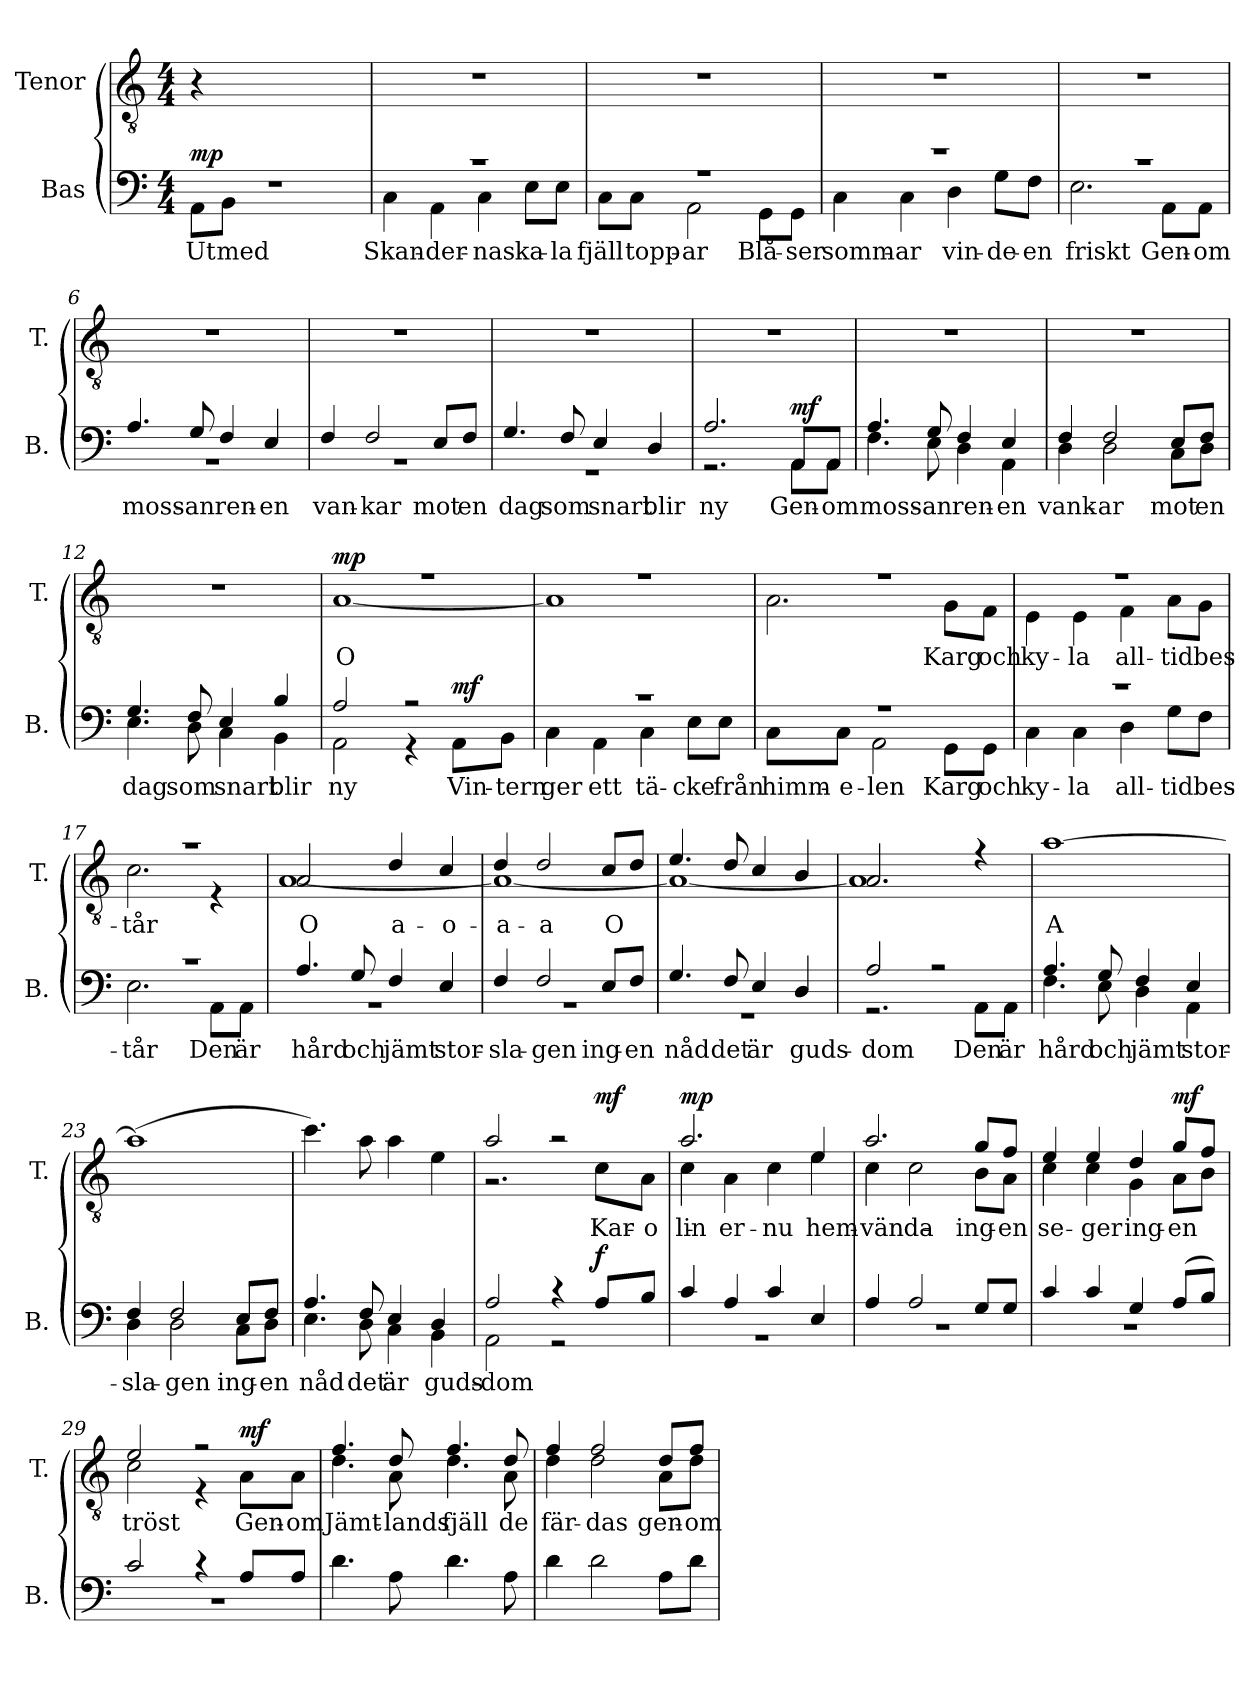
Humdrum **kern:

**kern	**text	**dynam	**kern	**text	**dynam
*part2	*part2	*part2	*part1	*part1	*part1
*staff2	*staff2	*staff2	*staff1	*staff1	*staff1
*I"Bas	*	*	*I"Tenor	*	*
*I'B.	*	*	*I'T.	*	*
*clefF4	*	*	*clefGv2	*	*
*k[]	*	*	*k[]	*	*
*M4/4	*	*	*M4/4	*	*
=1	=1	=1	=1	=1	=1
*^	*	*	*	*	*
!	!	!	!LO:DY:b	!	!	!
1r	8AA\L	Ut	mp	4r	.	.
.	8BB\J	med	.	.	.	.
.	2.ryy	.	.	2ryy	.	.
*	*	*	*	*MM107	*	*
.	.	.	.	4ryy	.	.
=2	=2	=2	=2	=2	=2	=2
1r	4C\	Skan-	.	1r	.	.
.	4AA\	-der-	.	.	.	.
.	4C\	-nas	.	.	.	.
.	8E\L	ka-	.	.	.	.
.	8E\J	-la	.	.	.	.
=3	=3	=3	=3	=3	=3	=3
1r	8C\L	fjäll	.	1r	.	.
.	8C\J	topp-	.	.	.	.
.	2AA\	-ar	.	.	.	.
.	8GG\L	Blå-	.	.	.	.
.	8GG\J	-ser	.	.	.	.
=4	=4	=4	=4	=4	=4	=4
1r	4C\	somm-	.	1r	.	.
.	4C\	-ar	.	.	.	.
.	4D\	vin-	.	.	.	.
.	8G\L	-de-	.	.	.	.
.	8F\J	-en	.	.	.	.
!!LO:LB:g=z
=5	=5	=5	=5	=5	=5	=5
!	!	!LO:LY:a	!	!	!	!
1r	2.E\	friskt	.	1r	.	.
!	!	!LO:LY:a	!	!	!	!
.	8AA\L	Gen-	.	.	.	.
!	!	!LO:LY:a	!	!	!	!
.	8AA\J	-om	.	.	.	.
=6	=6	=6	=6	=6	=6	=6
!	!	!LO:LY:a	!	!	!	!
4.A/	1r	moss-	.	1r	.	.
!	!	!LO:LY:a	!	!	!	!
8G/	.	-an	.	.	.	.
!	!	!LO:LY:a	!	!	!	!
4F/	.	ren-	.	.	.	.
!	!	!LO:LY:a	!	!	!	!
4E/	.	-en	.	.	.	.
=7	=7	=7	=7	=7	=7	=7
!	!	!LO:LY:a	!	!	!	!
4F/	1r	van-	.	1r	.	.
!	!	!LO:LY:a	!	!	!	!
2F/	.	-kar	.	.	.	.
!	!	!LO:LY:a	!	!	!	!
8E/L	.	mot	.	.	.	.
!	!	!LO:LY:a	!	!	!	!
8F/J	.	en	.	.	.	.
=8	=8	=8	=8	=8	=8	=8
!	!	!LO:LY:a	!	!	!	!
4.G/	1r	dag	.	1r	.	.
!	!	!LO:LY:a	!	!	!	!
8F/	.	som	.	.	.	.
!	!	!LO:LY:a	!	!	!	!
4E/	.	snart	.	.	.	.
!	!	!LO:LY:a	!	!	!	!
4D/	.	blir	.	.	.	.
=9	=9	=9	=9	=9	=9	=9
!	!	!LO:LY:a	!	!	!	!
2.A/	2.r	ny	.	1r	.	.
!	!	!LO:LY:a	!LO:DY:a	!	!	!
8AA/L	8AA\L	Gen-	mf	.	.	.
!	!	!LO:LY:a	!	!	!	!
8AA/J	8AA\J	-om	.	.	.	.
!!LO:LB:g=z
=10	=10	=10	=10	=10	=10	=10
!	!	!LO:LY:a	!	!	!	!
4.A/	4.F\	moss-	.	1r	.	.
!	!	!LO:LY:a	!	!	!	!
8G/	8E\	-an	.	.	.	.
!	!	!LO:LY:a	!	!	!	!
4F/	4D\	ren-	.	.	.	.
!	!	!LO:LY:a	!	!	!	!
4E/	4AA\	-en	.	.	.	.
=11	=11	=11	=11	=11	=11	=11
!	!	!LO:LY:a	!	!	!	!
4F/	4D\	vank-	.	1r	.	.
!	!	!LO:LY:a	!	!	!	!
2F/	2D\	-ar	.	.	.	.
!	!	!LO:LY:a	!	!	!	!
8E/L	8C\L	mot	.	.	.	.
!	!	!LO:LY:a	!	!	!	!
8F/J	8D\J	en	.	.	.	.
=12	=12	=12	=12	=12	=12	=12
!	!	!LO:LY:a	!	!	!	!
4.G/	4.E\	dag	.	1r	.	.
!	!	!LO:LY:a	!	!	!	!
8F/	8D\	som	.	.	.	.
!	!	!LO:LY:a	!	!	!	!
4E/	4C\	snart	.	.	.	.
!	!	!LO:LY:a	!	!	!	!
4B/	4BB\	blir	.	.	.	.
=13	=13	=13	=13	=13	=13	=13
!	!	!LO:LY:a	!	!	!	!LO:DY:b
*	*	*	*	*^	*	*
2A/	2AA\	ny	.	1r	[1A	O	mp
2r	4r	.	.	.	.	.	.
!	!	!LO:LY:b	!LO:DY:a	!	!	!	!
.	8AA\L	Vin-	mf	.	.	.	.
!	!	!LO:LY:b	!	!	!	!	!
.	8BB\J	-tern	.	.	.	.	.
=14	=14	=14	=14	=14	=14	=14	=14
!	!	!LO:LY:b	!	!	!	!	!
1r	4C\	ger	.	1r	1A]	.	.
!	!	!LO:LY:b	!	!	!	!	!
.	4AA\	ett	.	.	.	.	.
!	!	!LO:LY:b	!	!	!	!	!
.	4C\	tä-	.	.	.	.	.
!	!	!LO:LY:b	!	!	!	!	!
.	8E\L	-cke	.	.	.	.	.
!	!	!LO:LY:b	!	!	!	!	!
.	8E\J	från	.	.	.	.	.
!!LO:LB:g=z	!!
=15	=15	=15	=15	=15	=15	=15	=15
!	!	!LO:LY:b	!	!	!	!	!
1r	8C\L	himm-	.	1r	2.A\	.	.
!	!	!LO:LY:b	!	!	!	!	!
.	8C\J	-e-	.	.	.	.	.
!	!	!LO:LY:b	!	!	!	!	!
.	2AA\	-len	.	.	.	.	.
!	!	!LO:LY:b	!	!	!	!LO:LY:b	!
.	8GG\L	Karg	.	.	8G\L	Karg	.
!	!	!LO:LY:b	!	!	!	!LO:LY:b	!
.	8GG\J	och	.	.	8F\J	och	.
=16	=16	=16	=16	=16	=16	=16	=16
!	!	!LO:LY:b	!	!	!	!LO:LY:b	!
1r	4C\	ky-	.	1r	4E\	ky-	.
!	!	!LO:LY:b	!	!	!	!LO:LY:b	!
.	4C\	-la	.	.	4E\	-la	.
!	!	!LO:LY:b	!	!	!	!LO:LY:b	!
.	4D\	all-	.	.	4F\	all-	.
!	!	!LO:LY:b	!	!	!	!LO:LY:b	!
.	8G\L	-tid	.	.	8A\L	-tid	.
!	!	!LO:LY:b	!	!	!	!LO:LY:b	!
.	8F\J	bes-	.	.	8G\J	bes-	.
=17	=17	=17	=17	=17	=17	=17	=17
!	!	!LO:LY:b	!	!	!	!LO:LY:b	!
1r	2.E\	-tår	.	1r	2.c\	-tår	.
!	!	!LO:LY:b	!	!	!	!	!
.	8AA\L	Den	.	.	4r	.	.
!	!	!LO:LY:b	!	!	!	!	!
.	8AA\J	är	.	.	.	.	.
=18	=18	=18	=18	=18	=18	=18	=18
!	!	!LO:LY:b	!	!	!	!LO:LY:a	!
!	!	!	!	!	!	!LO:LY:b	!
4.A/	1r	hård	.	2A/	[1A	O	.
!	!	!LO:LY:b	!	!	!	!	!
8G/	.	och	.	.	.	.	.
!	!	!LO:LY:b	!	!	!	!LO:LY:a	!
4F/	.	jämt	.	4d/	.	-a-	.
!	!	!LO:LY:b	!	!	!	!LO:LY:a	!
4E/	.	stor-	.	4c/	.	-o-	.
=19	=19	=19	=19	=19	=19	=19	=19
!	!	!LO:LY:b	!	!	!	!LO:LY:a	!
4F/	1r	-sla-	.	4d/	1A_	-a-	.
!	!	!LO:LY:b	!	!	!	!LO:LY:a	!
2F/	.	-gen	.	2d/	.	-a	.
!	!	!LO:LY:b	!	!	!	!LO:LY:a	!
8E/L	.	ing-	.	8c/L	.	O	.
!	!	!LO:LY:b	!	!	!	!	!
8F/J	.	-en	.	8d/J	.	.	.
!!LO:LB:g=z	!!
=20	=20	=20	=20	=20	=20	=20	=20
!	!	!LO:LY:b	!	!	!	!	!
4.G/	1r	nåd	.	4.e/	1A_	.	.
!	!	!LO:LY:b	!	!	!	!	!
8F/	.	det	.	8d/	.	.	.
!	!	!LO:LY:b	!	!	!	!	!
4E/	.	är	.	4c/	.	.	.
!	!	!LO:LY:b	!	!	!	!	!
4D/	.	guds-	.	4B/	.	.	.
=21	=21	=21	=21	=21	=21	=21	=21
!	!	!LO:LY:b	!	!	!	!	!
2A/	2.r	-dom	.	2.A/	1A]	.	.
2r	.	.	.	.	.	.	.
!	!	!LO:LY:a	!	!	!	!	!
.	8AA\L	Den	.	4r	.	.	.
!	!	!LO:LY:a	!	!	!	!	!
.	8AA\J	är	.	.	.	.	.
*	*	*	*	*v	*v	*	*
=22	=22	=22	=22	=22	=22	=22
!	!	!LO:LY:a	!	!	!LO:LY:a	!
4.A/	4.F\	hård	.	[1a	A	.
!	!	!LO:LY:a	!	!	!	!
8G/	8E\	och	.	.	.	.
!	!	!LO:LY:a	!	!	!	!
4F/	4D\	jämt	.	.	.	.
!	!	!LO:LY:a	!	!	!	!
4E/	4AA\	stor-	.	.	.	.
=23	=23	=23	=23	=23	=23	=23
!	!	!LO:LY:a	!	!	!	!
4F/	4D\	-sla-	.	(1a]	.	.
!	!	!LO:LY:a	!	!	!	!
2F/	2D\	-gen	.	.	.	.
!	!	!LO:LY:a	!	!	!	!
8E/L	8C\L	ing-	.	.	.	.
!	!	!LO:LY:a	!	!	!	!
8F/J	8D\J	-en	.	.	.	.
=24	=24	=24	=24	=24	=24	=24
!	!	!LO:LY:a	!	!	!	!
4.A/	4.E\	nåd	.	4.cc\)	.	.
!	!	!LO:LY:a	!	!	!	!
8F/	8D\	det	.	8a\	.	.
!	!	!LO:LY:a	!	!	!	!
4E/	4C\	är	.	4a\	.	.
!	!	!LO:LY:a	!	!	!	!
4D/	4BB\	guds-	.	4e\	.	.
!!LO:PB:g=z
=25	=25	=25	=25	=25	=25	=25
!	!	!LO:LY:a	!	!	!	!
*	*	*	*	*^	*	*
2A/	2AA\	-dom	.	2a/	2.r	.	.
4r	2r	.	.	2r	.	.	.
!	!	!	!LO:DY:b	!	!	!LO:LY:b	!LO:DY:b
8A/L	.	.	f	.	8c\L	Kar-	mf
!	!	!	!	!	!	!LO:LY:b	!
8B/J	.	.	.	.	8A\J	-o-	.
=26	=26	=26	=26	=26	=26	=26	=26
!	!	!	!	!	!	!LO:LY:b	!LO:DY:a
4c/	1r	.	.	2.a/	4c\	-lin-	mp
!	!	!	!	!	!	!LO:LY:b	!
4A/	.	.	.	.	4A\	-er	.
!	!	!	!	!	!	!LO:LY:b	!
4c/	.	.	.	.	4c\	nu	.
!	!	!	!	!	!	!LO:LY:b	!
4E/	.	.	.	4e/	4e\	hem-	.
=27	=27	=27	=27	=27	=27	=27	=27
!	!	!	!	!	!	!LO:LY:b	!
4A/	1r	.	.	2.a/	4c\	-vän-	.
!	!	!	!	!	!	!LO:LY:b	!
2A/	.	.	.	.	2c\	-da	.
!	!	!	!	!	!	!LO:LY:b	!
8G/L	.	.	.	8g/L	8B\L	ing-	.
!	!	!	!	!	!	!LO:LY:b	!
8G/J	.	.	.	8f/J	8A\J	-en	.
=28	=28	=28	=28	=28	=28	=28	=28
!	!	!	!	!	!	!LO:LY:b	!
4c/	1r	.	.	4e/	4c\	se-	.
!	!	!	!	!	!	!LO:LY:b	!
4c/	.	.	.	4e/	4c\	-ger	.
!	!	!	!	!	!	!LO:LY:b	!
4G/	.	.	.	4d/	4G\	ing-	.
!	!	!	!	!	!	!LO:LY:b	!LO:DY:a
(8A/L	.	.	.	8g/L	8A\L	-en	mf
8B/J)	.	.	.	8f/J	8B\J	.	.
=29	=29	=29	=29	=29	=29	=29	=29
!	!	!	!	!	!	!LO:LY:b	!
2c/	1r	.	.	2e/	2c\	tröst	.
4r	.	.	.	2r	4r	.	.
!	!	!	!	!	!	!LO:LY:b	!LO:DY:b
8A/L	.	.	.	.	8A\L	Gen-	mf
!	!	!	!	!	!	!LO:LY:b	!
8A/J	.	.	.	.	8A\J	-om	.
*v	*v	*	*	*	*	*	*
!!LO:LB:g=z	!!
=30	=30	=30	=30	=30	=30	=30
!	!	!	!	!	!LO:LY:b	!
4.d\	.	.	4.f/	4.d\	Jämt-	.
!	!	!	!	!	!LO:LY:b	!
8A\	.	.	8d/	8A\	-lands	.
!	!	!	!	!	!LO:LY:b	!
4.d\	.	.	4.f/	4.d\	fjäll	.
!	!	!	!	!	!LO:LY:b	!
8A\	.	.	8d/	8A\	de	.
=31	=31	=31	=31	=31	=31	=31
!	!	!	!	!	!LO:LY:b	!
4d\	.	.	4f/	4d\	fär-	.
!	!	!	!	!	!LO:LY:b	!
2d\	.	.	2f/	2d\	-das	.
!	!	!	!	!	!LO:LY:b	!
8A\L	.	.	8d/L	8A\L	gen-	.
!	!	!	!	!	!LO:LY:b	!
8d\J	.	.	8f/J	8d\J	-om	.
*	*	*	*v	*v	*	*
=	=	=	=	=	=
*-	*-	*-	*-	*-	*-
